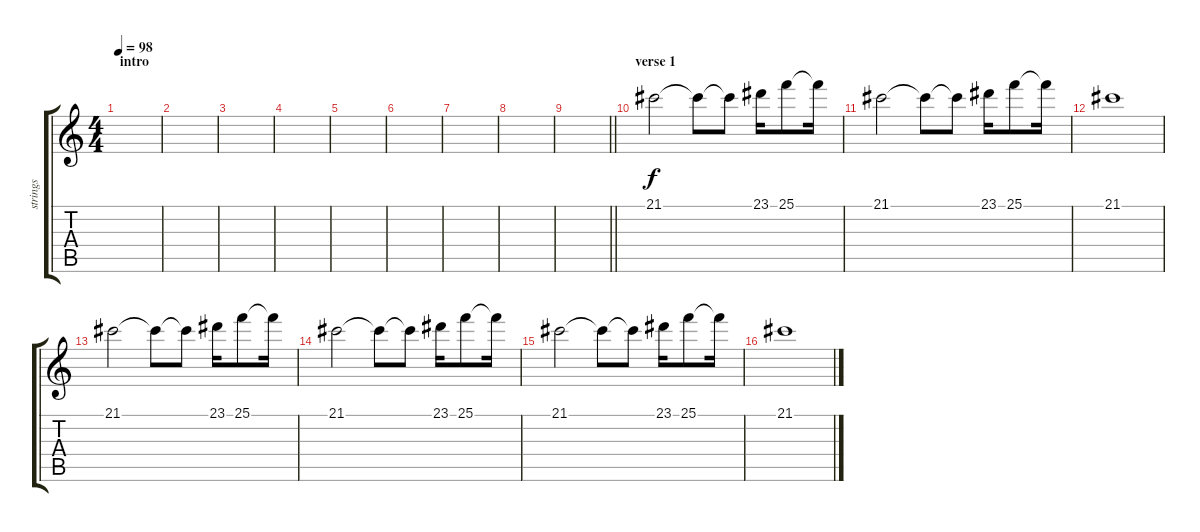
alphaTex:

\track ("strings" "strings") {instrument tremolostrings}
\staff {score tabs}
\tuning (E4 B3 G3 D3 A2 E2) {hide}
\ts (4 4)
\section ("" "intro")
\tempo 98
\clef g2
\ks c
|
|
|
|
|
|
|
|
\barLineRight lightlight
|
\section ("" "verse 1")
21.1.2 21.1{t}.8 21.1{t}.8 23.1.16 25.1.8 25.1{t}.16 |
21.1.2 21.1{t}.8 21.1{t}.8 23.1.16 25.1.8 25.1{t}.16 |
21.1.1 |
21.1.2 21.1{t}.8 21.1{t}.8 23.1.16 25.1.8 25.1{t}.16 |
21.1.2 21.1{t}.8 21.1{t}.8 23.1.16 25.1.8 25.1{t}.16 |
21.1.2 21.1{t}.8 21.1{t}.8 23.1.16 25.1.8 25.1{t}.16 |
21.1.1
